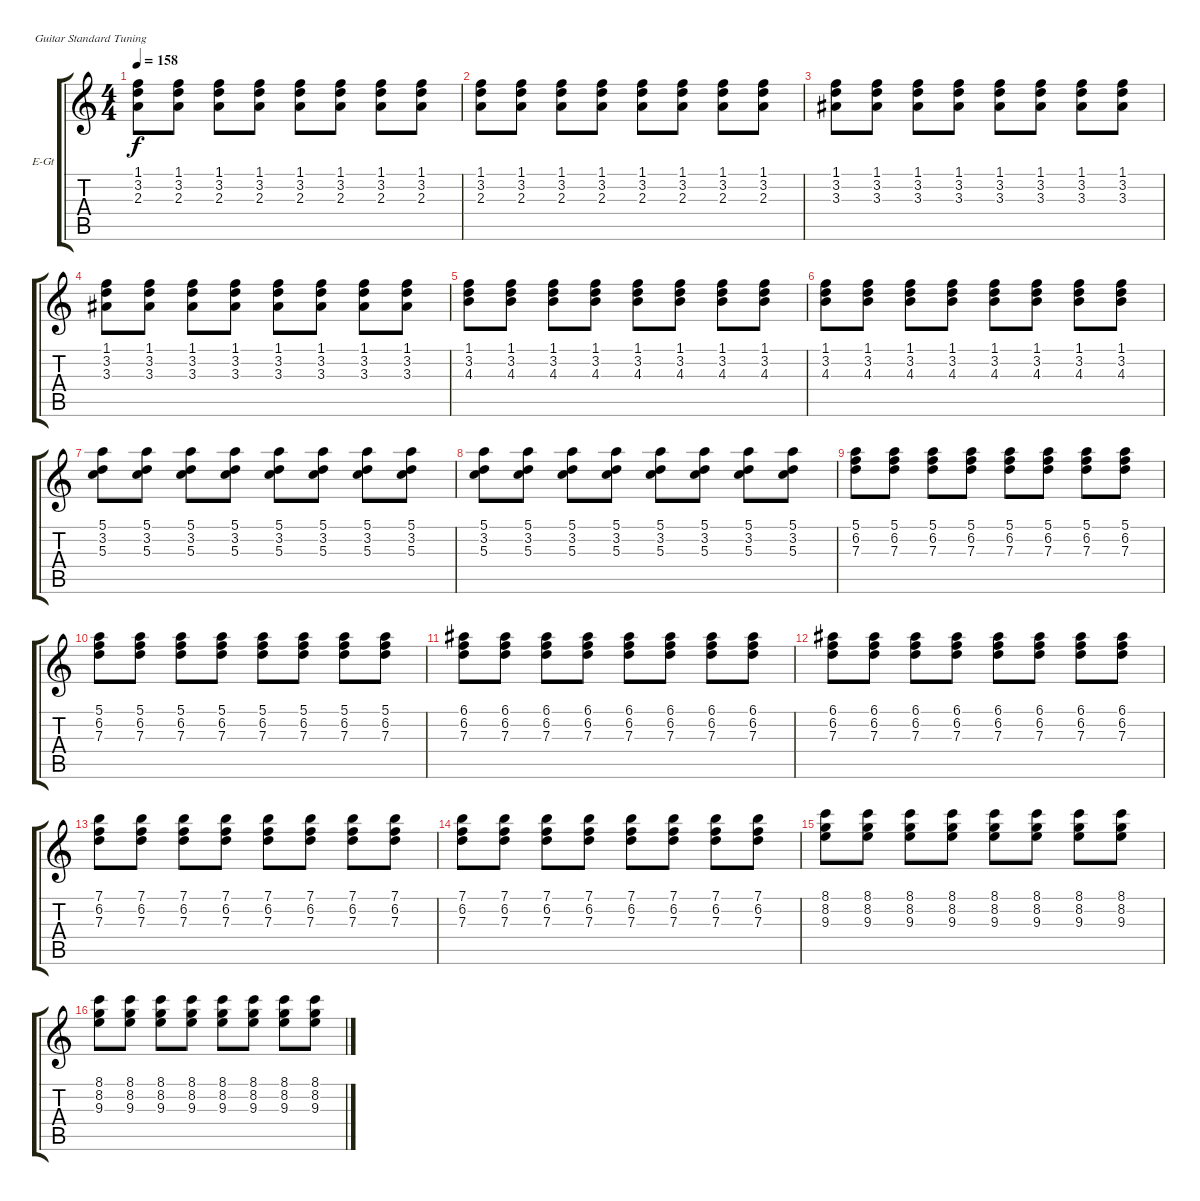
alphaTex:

\bracketExtendMode groupsimilarinstruments
\firstSystemTrackNameOrientation horizontal
\otherSystemsTrackNameOrientation horizontal
\track ("Guitar -" "E-Gt") {instrument distortionguitar}
\staff {score tabs}
\tuning (E4 B3 G3 D3 A2 E2)
\ts (4 4)
\tempo 158
\clef g2
\ks c
(1.1 3.2 2.3).8{dy f instrument distortionguitar} (1.1 3.2 2.3).8 (1.1 3.2 2.3).8 (1.1 3.2 2.3).8 (1.1 3.2 2.3).8 (1.1 3.2 2.3).8 (1.1 3.2 2.3).8 (1.1 3.2 2.3).8 |
(1.1 3.2 2.3).8 (1.1 3.2 2.3).8 (1.1 3.2 2.3).8 (1.1 3.2 2.3).8 (1.1 3.2 2.3).8 (1.1 3.2 2.3).8 (1.1 3.2 2.3).8 (1.1 3.2 2.3).8 |
(1.1 3.2 3.3).8 (1.1 3.2 3.3).8 (1.1 3.2 3.3).8 (1.1 3.2 3.3).8 (1.1 3.2 3.3).8 (1.1 3.2 3.3).8 (1.1 3.2 3.3).8 (1.1 3.2 3.3).8 |
(1.1 3.2 3.3).8 (1.1 3.2 3.3).8 (1.1 3.2 3.3).8 (1.1 3.2 3.3).8 (1.1 3.2 3.3).8 (1.1 3.2 3.3).8 (1.1 3.2 3.3).8 (1.1 3.2 3.3).8 |
(1.1 3.2 4.3).8 (1.1 3.2 4.3).8 (1.1 3.2 4.3).8 (1.1 3.2 4.3).8 (1.1 3.2 4.3).8 (1.1 3.2 4.3).8 (1.1 3.2 4.3).8 (1.1 3.2 4.3).8 |
(1.1 3.2 4.3).8 (1.1 3.2 4.3).8 (1.1 3.2 4.3).8 (1.1 3.2 4.3).8 (1.1 3.2 4.3).8 (1.1 3.2 4.3).8 (1.1 3.2 4.3).8 (1.1 3.2 4.3).8 |
(5.1 3.2 5.3).8 (5.1 3.2 5.3).8 (5.1 3.2 5.3).8 (5.1 3.2 5.3).8 (5.1 3.2 5.3).8 (5.1 3.2 5.3).8 (5.1 3.2 5.3).8 (5.1 3.2 5.3).8 |
(5.1 3.2 5.3).8 (5.1 3.2 5.3).8 (5.1 3.2 5.3).8 (5.1 3.2 5.3).8 (5.1 3.2 5.3).8 (5.1 3.2 5.3).8 (5.1 3.2 5.3).8 (5.1 3.2 5.3).8 |
(5.1 6.2 7.3).8 (5.1 6.2 7.3).8 (5.1 6.2 7.3).8 (5.1 6.2 7.3).8 (5.1 6.2 7.3).8 (5.1 6.2 7.3).8 (5.1 6.2 7.3).8 (5.1 6.2 7.3).8 |
(5.1 6.2 7.3).8 (5.1 6.2 7.3).8 (5.1 6.2 7.3).8 (5.1 6.2 7.3).8 (5.1 6.2 7.3).8 (5.1 6.2 7.3).8 (5.1 6.2 7.3).8 (5.1 6.2 7.3).8 |
(6.1 6.2 7.3).8 (6.1 6.2 7.3).8 (6.1 6.2 7.3).8 (6.1 6.2 7.3).8 (6.1 6.2 7.3).8 (6.1 6.2 7.3).8 (6.1 6.2 7.3).8 (6.1 6.2 7.3).8 |
\scale
0.231693 (6.1 6.2 7.3).8 (6.1 6.2 7.3).8 (6.1 6.2 7.3).8 (6.1 6.2 7.3).8 (6.1 6.2 7.3).8 (6.1 6.2 7.3).8 (6.1 6.2 7.3).8 (6.1 6.2 7.3).8 |
\scale
0.192077 (7.1 6.2 7.3).8 (7.1 6.2 7.3).8 (7.1 6.2 7.3).8 (7.1 6.2 7.3).8 (7.1 6.2 7.3).8 (7.1 6.2 7.3).8 (7.1 6.2 7.3).8 (7.1 6.2 7.3).8 |
\scale
0.192077 (7.1 6.2 7.3).8 (7.1 6.2 7.3).8 (7.1 6.2 7.3).8 (7.1 6.2 7.3).8 (7.1 6.2 7.3).8 (7.1 6.2 7.3).8 (7.1 6.2 7.3).8 (7.1 6.2 7.3).8 |
\scale
0.192077 (8.1 8.2 9.3).8 (8.1 8.2 9.3).8 (8.1 8.2 9.3).8 (8.1 8.2 9.3).8 (8.1 8.2 9.3).8 (8.1 8.2 9.3).8 (8.1 8.2 9.3).8 (8.1 8.2 9.3).8 |
\scale
0.192077 (8.1 8.2 9.3).8 (8.1 8.2 9.3).8 (8.1 8.2 9.3).8 (8.1 8.2 9.3).8 (8.1 8.2 9.3).8 (8.1 8.2 9.3).8 (8.1 8.2 9.3).8 (8.1 8.2 9.3).8
